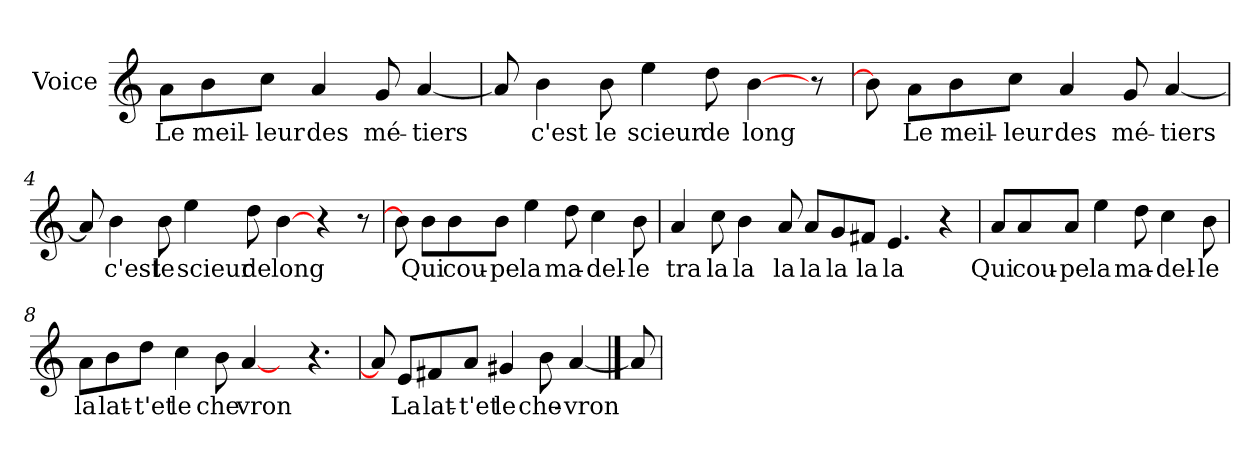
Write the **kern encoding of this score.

**kern	**text
*part1	*part1
*staff1	*staff1
*I"Voice	*
*I'V	*
*clefG2	*
*k[]	*
*C:	*
=1	=1
8a\L	Le
8b\	meil-
8cc\J	-leur
4a/	des
8g/	mé-
[4a/	-tiers
=2	=2
8a/]	.
4b\	c'est
8b\	le
4ee\	scieur
8dd\	de
[4b\	long
8r	.
=3	=3
8b\]	.
8a\L	Le
8b\	meil-
8cc\J	-leur
4a/	des
8g/	mé-
[4a/	-tiers
=4	=4
8a/]	.
4b\	c'est
8b\	le
4ee\	scieur
8dd\	de
[4b\	long
4r	.
8r	.
!!LO:LB:g=z
=5	=5
8b\]	.
8b\L	Qui
8b\	cou-
8b\J	-pe
4ee\	la
8dd\	ma-
4cc\	-del-
8b\	-le
=6	=6
4a/	tra
8cc\	la
4b\	la
8a/	la
8a/L	la
8g/	la
8f#X/J	la
4.e/	la
4r	.
=7	=7
8a/L	Qui
8a/	cou-
8a/J	-pe
4ee\	la
8dd\	ma-
4cc\	-del-
8b\	-le
!!LO:LB:g=z
=8	=8
8a\L	la
8b\	lat-
8dd\J	-t'et
4cc\	le
8b\	che
[4a/	vron
8ryy	.
4.r	.
=9	=9
8a/]	.
8e/L	La
8f#X/	lat-
8a/J	-t'et
4g#X/	le
8b\	che-
[4a/	-vron
==10	==10
8a/]	.
=	=
*-	*-
